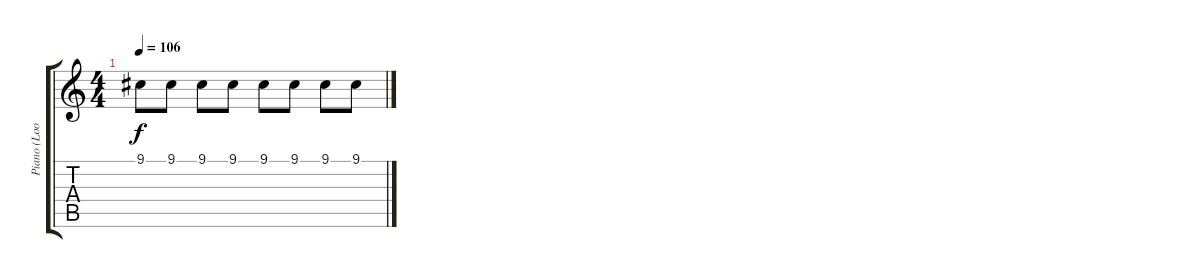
\track ("Piano (Loop)" "Piano (Loo") {instrument acousticgrandpiano}
\staff {score tabs}
\tuning (E4 B3 G3 D3 A2 E2) {hide}
\ts (4 4)
\tempo 106
\clef g2
\ks c
9.1.8{dy f} 9.1.8 9.1.8 9.1.8 9.1.8 9.1.8 9.1.8 9.1.8
